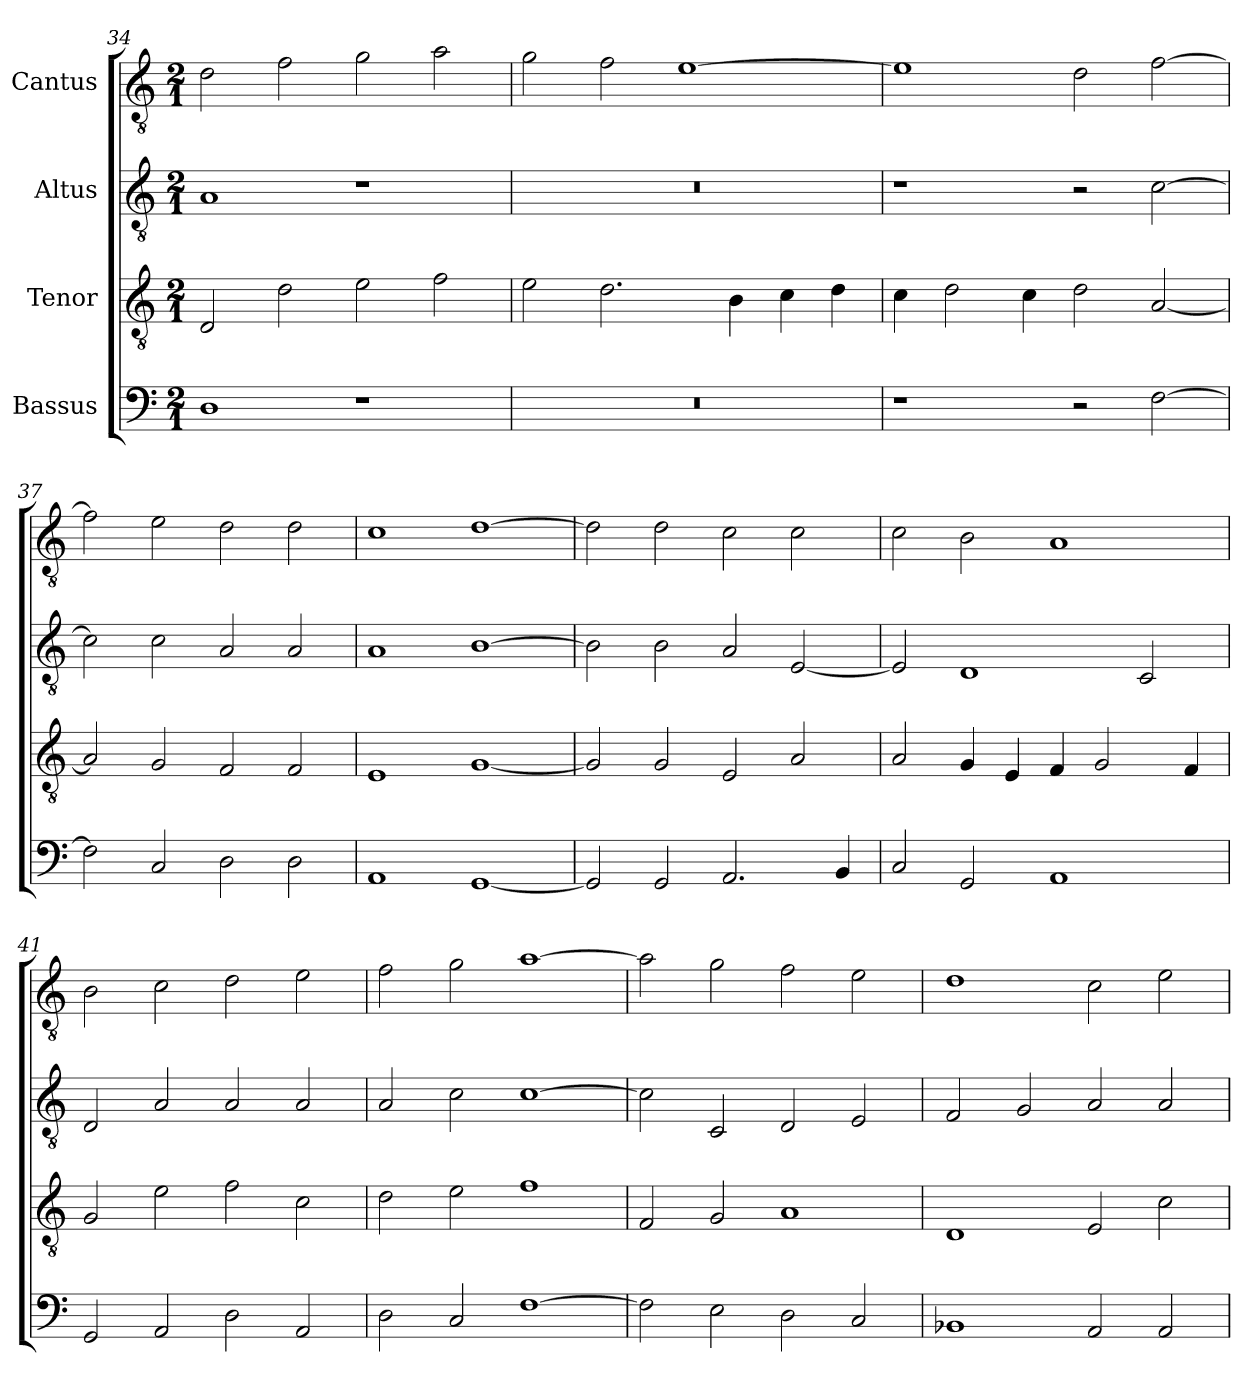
**kern	**kern	**kern	**kern
*part4	*part3	*part2	*part1
*staff4	*staff3	*staff2	*staff1
*I"Bassus	*I"Tenor	*I"Altus	*I"Cantus
!!LO:LB:g=z
*clefF4	*clefGv2	*clefGv2	*clefGv2
*	*ITrd7c12	*ITrd7c12	*ITrd7c12
*k[]	*k[]	*k[]	*k[]
*C:	*C:	*C:	*C:
*M2/1	*M2/1	*M2/1	*M2/1
=34	=34	=34	=34
1Di	2DDi/	1AAi	2Di\
.	2Di\	.	2Fi\
1r	2Ei\	1r	2Gi\
.	2Fi\	.	2Ai\
=35	=35	=35	=35
0r	2Ei\	0r	2Gi\
.	2.Di\	.	2Fi\
.	.	.	[<1Ei
.	4BBi\	.	.
.	4Ci\	.	.
.	4Di\	.	.
=36	=36	=36	=36
1r	4Ci\	1r	1Ei]
.	2Di\	.	.
.	4Ci\	.	.
2r	2Di\	2r	2Di\
[>2Fi\	[<2AAi/	[>2Ci\	[>2Fi\
=37	=37	=37	=37
2Fi\]	2AAi/]	2Ci\]	2Fi\]
2Ci/	2GGi/	2Ci\	2Ei\
2Di\	2FFi/	2AAi/	2Di\
2Di\	2FFi/	2AAi/	2Di\
=38	=38	=38	=38
1AAi	1EEi	1AAi	1Ci
[<1GGi	[<1GGi	[>1BBi	[>1Di
!!LO:LB:g=z
=39	=39	=39	=39
2GGi/]	2GGi/]	2BBi\]	2Di\]
2GGi/	2GGi/	2BBi\	2Di\
2.AAi/	2EEi/	2AAi/	2Ci\
.	2AAi/	[<2EEi/	2Ci\
4BBi/	.	.	.
=40	=40	=40	=40
2Ci/	2AAi/	2EEi/]	2Ci\
2GGi/	4GGi/	1DDi	2BBi\
.	4EEi/	.	.
1AAi	4FFi/	.	1AAi
.	2GGi/	.	.
.	.	2CCi/	.
.	4FFi/	.	.
=41	=41	=41	=41
2GGi/	2GGi/	2DDi/	2BBi\
2AAi/	2Ei\	2AAi/	2Ci\
2Di\	2Fi\	2AAi/	2Di\
2AAi/	2Ci\	2AAi/	2Ei\
=42	=42	=42	=42
2Di\	2Di\	2AAi/	2Fi\
2Ci/	2Ei\	2Ci\	2Gi\
[>1Fi	1Fi	[>1Ci	[>1Ai
=43	=43	=43	=43
2Fi\]	2FFi/	2Ci\]	2Ai\]
2Ei\	2GGi/	2CCi/	2Gi\
2Di\	1AAi	2DDi/	2Fi\
2Ci/	.	2EEi/	2Ei\
!!LO:LB:g=z
=44	=44	=44	=44
1BB-Xi	1DDi	2FFi/	1Di
.	.	2GGi/	.
2AAi/	2EEi/	2AAi/	2Ci\
2AAi/	2Ci\	2AAi/	2Ei\
=	=	=	=
*-	*-	*-	*-
